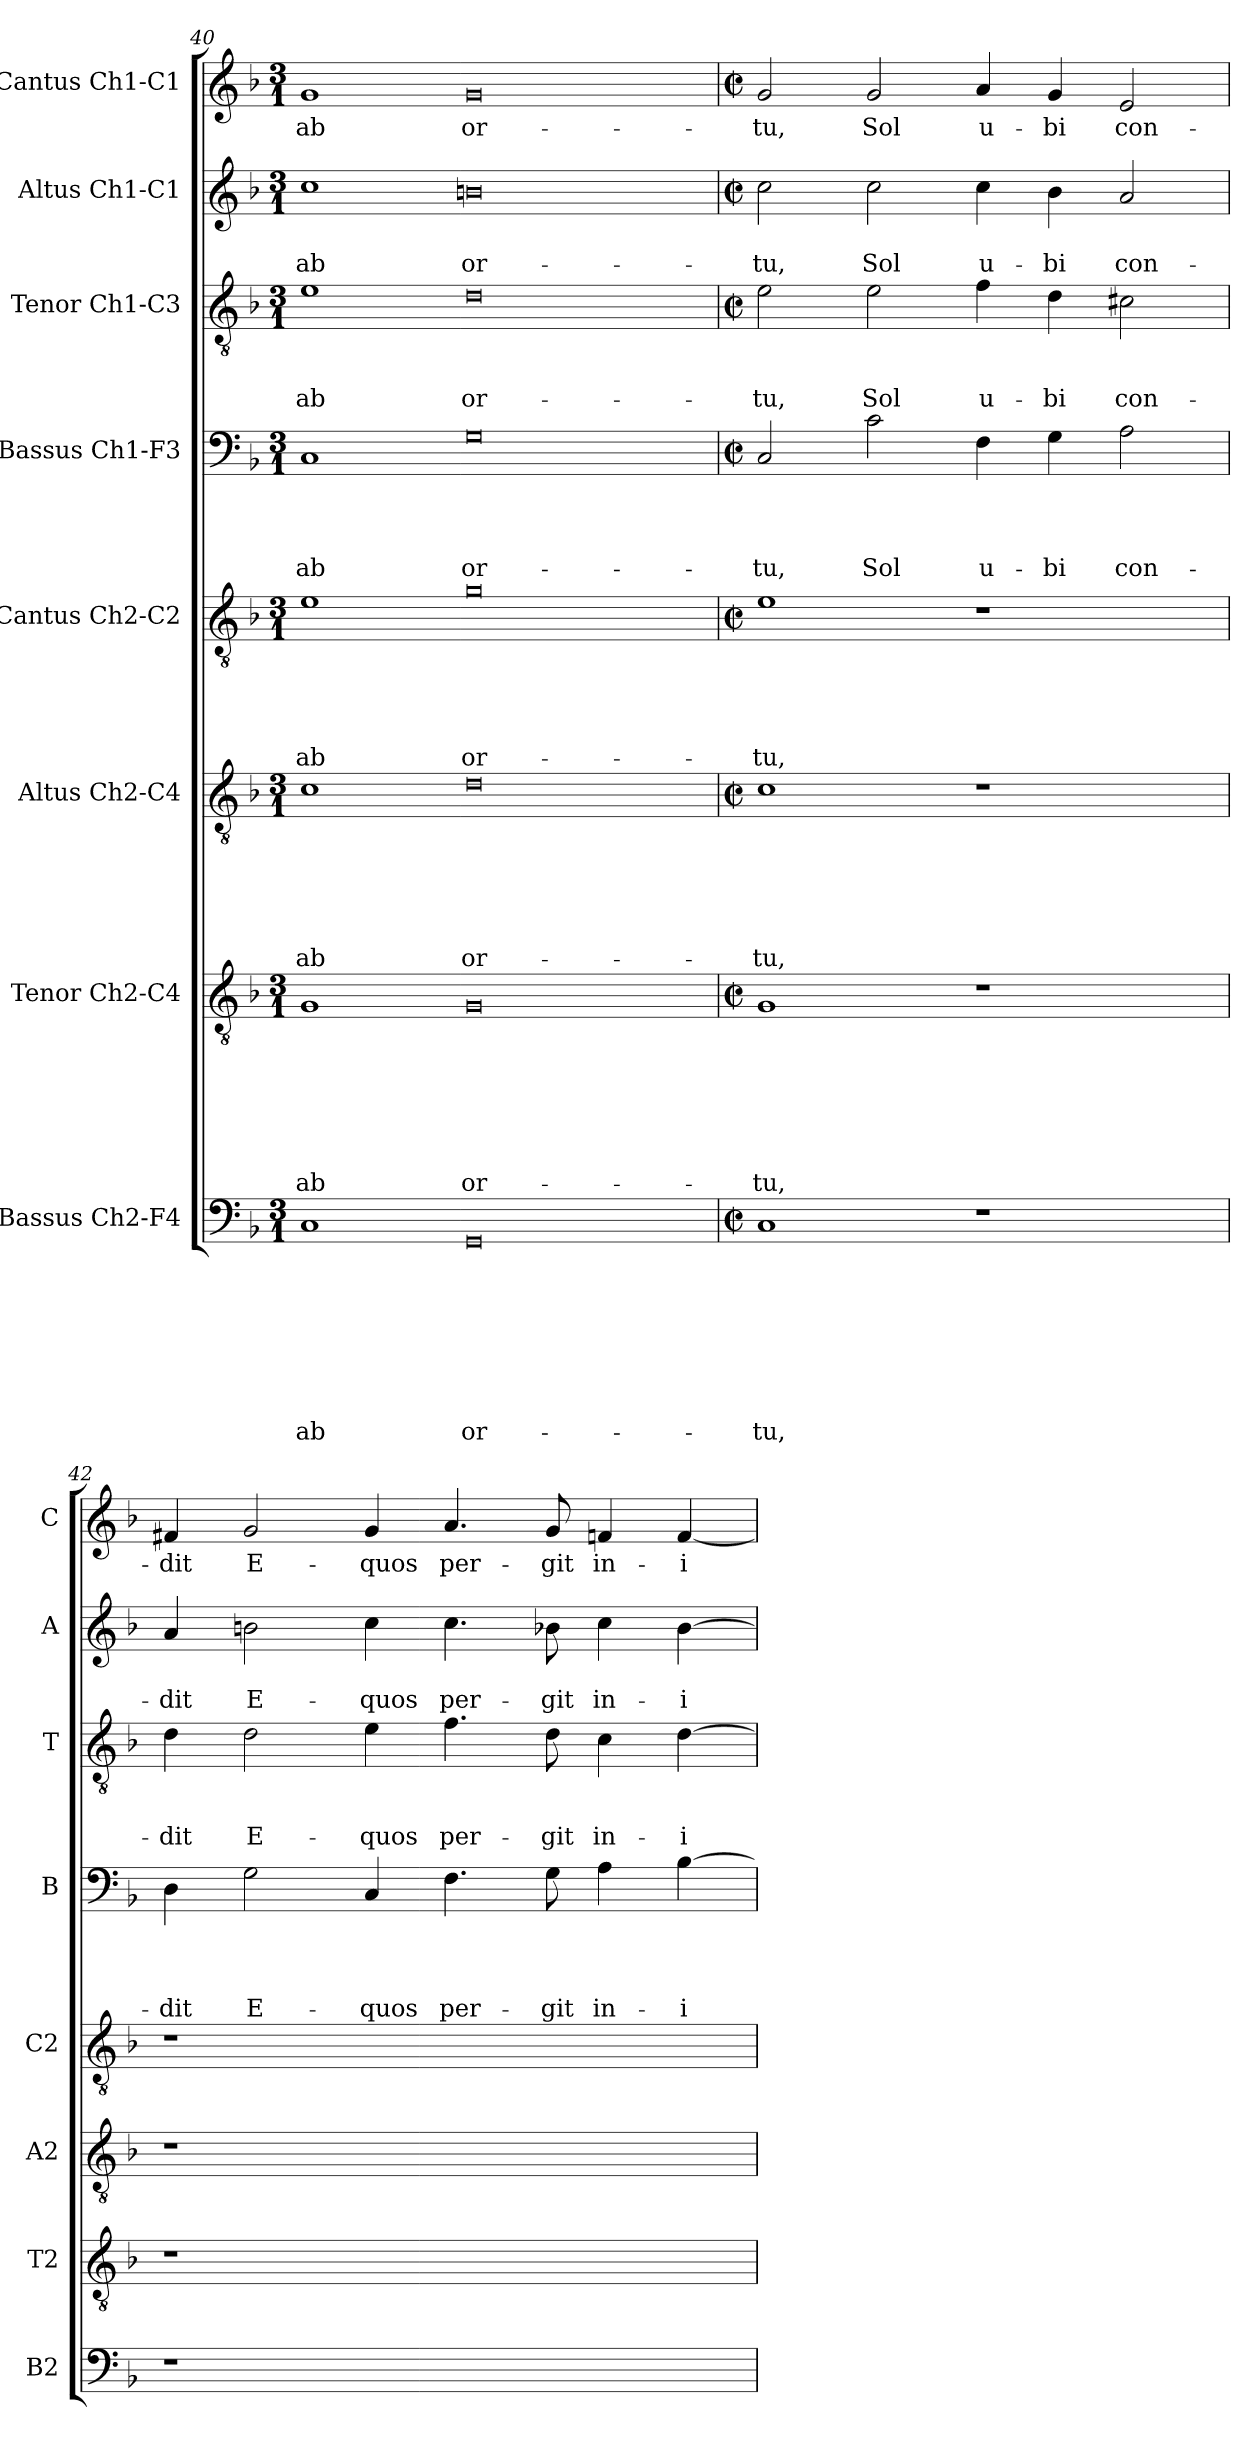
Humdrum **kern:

**kern	**text	**text	**text	**text	**text	**text	**text	**text	**kern	**text	**text	**text	**text	**text	**text	**text	**kern	**text	**text	**text	**text	**text	**text	**kern	**text	**text	**text	**text	**text	**kern	**text	**text	**text	**text	**kern	**text	**text	**text	**kern	**text	**text	**kern	**text
*part8	*part8	*part8	*part8	*part8	*part8	*part8	*part8	*part8	*part7	*part7	*part7	*part7	*part7	*part7	*part7	*part7	*part6	*part6	*part6	*part6	*part6	*part6	*part6	*part5	*part5	*part5	*part5	*part5	*part5	*part4	*part4	*part4	*part4	*part4	*part3	*part3	*part3	*part3	*part2	*part2	*part2	*part1	*part1
*staff8	*staff8	*staff8	*staff8	*staff8	*staff8	*staff8	*staff8	*staff8	*staff7	*staff7	*staff7	*staff7	*staff7	*staff7	*staff7	*staff7	*staff6	*staff6	*staff6	*staff6	*staff6	*staff6	*staff6	*staff5	*staff5	*staff5	*staff5	*staff5	*staff5	*staff4	*staff4	*staff4	*staff4	*staff4	*staff3	*staff3	*staff3	*staff3	*staff2	*staff2	*staff2	*staff1	*staff1
*I"Bassus Ch2-F4	*	*	*	*	*	*	*	*	*I"Tenor Ch2-C4	*	*	*	*	*	*	*	*I"Altus Ch2-C4	*	*	*	*	*	*	*I"Cantus Ch2-C2	*	*	*	*	*	*I"Bassus Ch1-F3	*	*	*	*	*I"Tenor Ch1-C3	*	*	*	*I"Altus Ch1-C1	*	*	*I"Cantus Ch1-C1	*
*I'B2	*	*	*	*	*	*	*	*	*I'T2	*	*	*	*	*	*	*	*I'A2	*	*	*	*	*	*	*I'C2	*	*	*	*	*	*I'B	*	*	*	*	*I'T	*	*	*	*I'A	*	*	*I'C	*
*clefF4	*	*	*	*	*	*	*	*	*clefGv2	*	*	*	*	*	*	*	*clefGv2	*	*	*	*	*	*	*clefGv2	*	*	*	*	*	*clefF4	*	*	*	*	*clefGv2	*	*	*	*clefG2	*	*	*clefG2	*
*k[b-]	*	*	*	*	*	*	*	*	*k[b-]	*	*	*	*	*	*	*	*k[b-]	*	*	*	*	*	*	*k[b-]	*	*	*	*	*	*k[b-]	*	*	*	*	*k[b-]	*	*	*	*k[b-]	*	*	*k[b-]	*
*F:	*	*	*	*	*	*	*	*	*F:	*	*	*	*	*	*	*	*F:	*	*	*	*	*	*	*F:	*	*	*	*	*	*F:	*	*	*	*	*F:	*	*	*	*F:	*	*	*F:	*
*M3/1	*	*	*	*	*	*	*	*	*M3/1	*	*	*	*	*	*	*	*M3/1	*	*	*	*	*	*	*M3/1	*	*	*	*	*	*M3/1	*	*	*	*	*M3/1	*	*	*	*M3/1	*	*	*M3/1	*
=40	=40	=40	=40	=40	=40	=40	=40	=40	=40	=40	=40	=40	=40	=40	=40	=40	=40	=40	=40	=40	=40	=40	=40	=40	=40	=40	=40	=40	=40	=40	=40	=40	=40	=40	=40	=40	=40	=40	=40	=40	=40	=40	=40
!	!	!	!	!	!	!	!	!LO:LY:b	!	!	!	!	!	!	!	!LO:LY:b	!	!	!	!	!	!	!LO:LY:b	!	!	!	!	!	!LO:LY:b	!	!	!	!	!LO:LY:b	!	!	!	!LO:LY:b	!	!	!LO:LY:b	!	!LO:LY:b
1C	.	.	.	.	.	.	.	ab	1G	.	.	.	.	.	.	ab	1c	.	.	.	.	.	ab	1e	.	.	.	.	ab	1C	.	.	.	ab	1e	.	.	ab	1cc	.	ab	1g	ab
!	!	!	!	!	!	!	!	!LO:LY:b	!	!	!	!	!	!	!	!LO:LY:b	!	!	!	!	!	!	!LO:LY:b	!	!	!	!	!	!LO:LY:b	!	!	!	!	!LO:LY:b	!	!	!	!LO:LY:b	!	!	!LO:LY:b	!	!LO:LY:b
0GG	.	.	.	.	.	.	.	or-	0G	.	.	.	.	.	.	or-	0d	.	.	.	.	.	or-	0g	.	.	.	.	or-	0G	.	.	.	or-	0d	.	.	or-	0bn	.	or-	0g	or-
=41	=41	=41	=41	=41	=41	=41	=41	=41	=41	=41	=41	=41	=41	=41	=41	=41	=41	=41	=41	=41	=41	=41	=41	=41	=41	=41	=41	=41	=41	=41	=41	=41	=41	=41	=41	=41	=41	=41	=41	=41	=41	=41	=41
*M2/2	*	*	*	*	*	*	*	*	*M2/2	*	*	*	*	*	*	*	*M2/2	*	*	*	*	*	*	*M2/2	*	*	*	*	*	*M2/2	*	*	*	*	*M2/2	*	*	*	*M2/2	*	*	*M2/2	*
*met(c|)	*	*	*	*	*	*	*	*	*met(c|)	*	*	*	*	*	*	*	*met(c|)	*	*	*	*	*	*	*met(c|)	*	*	*	*	*	*met(c|)	*	*	*	*	*met(c|)	*	*	*	*met(c|)	*	*	*met(c|)	*
!	!	!	!	!	!	!	!	!LO:LY:b	!	!	!	!	!	!	!	!LO:LY:b	!	!	!	!	!	!	!LO:LY:b	!	!	!	!	!	!LO:LY:b	!	!	!	!	!LO:LY:b	!	!	!	!LO:LY:b	!	!	!LO:LY:b	!	!LO:LY:b
1C	.	.	.	.	.	.	.	-tu,	1G	.	.	.	.	.	.	-tu,	1c	.	.	.	.	.	-tu,	1e	.	.	.	.	-tu,	2C/	.	.	.	-tu,	2e\	.	.	-tu,	2cc\	.	-tu,	2g/	-tu,
!	!	!	!	!	!	!	!	!	!	!	!	!	!	!	!	!	!	!	!	!	!	!	!	!	!	!	!	!	!	!	!	!	!	!LO:LY:b	!	!	!	!LO:LY:b	!	!	!LO:LY:b	!	!LO:LY:b
.	.	.	.	.	.	.	.	.	.	.	.	.	.	.	.	.	.	.	.	.	.	.	.	.	.	.	.	.	.	2c\	.	.	.	Sol	2e\	.	.	Sol	2cc\	.	Sol	2g/	Sol
!	!	!	!	!	!	!	!	!	!	!	!	!	!	!	!	!	!	!	!	!	!	!	!	!	!	!	!	!	!	!	!	!	!	!LO:LY:b	!	!	!	!LO:LY:b	!	!	!LO:LY:b	!	!LO:LY:b
1r	.	.	.	.	.	.	.	.	1r	.	.	.	.	.	.	.	1r	.	.	.	.	.	.	1r	.	.	.	.	.	4F\	.	.	.	u-	4f\	.	.	u-	4cc\	.	u-	4a/	u-
!	!	!	!	!	!	!	!	!	!	!	!	!	!	!	!	!	!	!	!	!	!	!	!	!	!	!	!	!	!	!	!	!	!	!LO:LY:b	!	!	!	!LO:LY:b	!	!	!LO:LY:b	!	!LO:LY:b
.	.	.	.	.	.	.	.	.	.	.	.	.	.	.	.	.	.	.	.	.	.	.	.	.	.	.	.	.	.	4G\	.	.	.	-bi	4d\	.	.	-bi	4b-\	.	-bi	4g/	-bi
!	!	!	!	!	!	!	!	!	!	!	!	!	!	!	!	!	!	!	!	!	!	!	!	!	!	!	!	!	!	!	!	!	!	!LO:LY:b	!	!	!	!LO:LY:b	!	!	!LO:LY:b	!	!LO:LY:b
.	.	.	.	.	.	.	.	.	.	.	.	.	.	.	.	.	.	.	.	.	.	.	.	.	.	.	.	.	.	2A\	.	.	.	con-	2c#X\	.	.	con-	2a/	.	con-	2e/	con-
=42	=42	=42	=42	=42	=42	=42	=42	=42	=42	=42	=42	=42	=42	=42	=42	=42	=42	=42	=42	=42	=42	=42	=42	=42	=42	=42	=42	=42	=42	=42	=42	=42	=42	=42	=42	=42	=42	=42	=42	=42	=42	=42	=42
!	!	!	!	!	!	!	!	!	!	!	!	!	!	!	!	!	!	!	!	!	!	!	!	!	!	!	!	!	!	!	!	!	!	!LO:LY:b	!	!	!	!LO:LY:b	!	!	!LO:LY:b	!	!LO:LY:b
1r	.	.	.	.	.	.	.	.	1r	.	.	.	.	.	.	.	1r	.	.	.	.	.	.	1r	.	.	.	.	.	4D\	.	.	.	-dit	4d\	.	.	-dit	4a/	.	-dit	4f#X/	-dit
!	!	!	!	!	!	!	!	!	!	!	!	!	!	!	!	!	!	!	!	!	!	!	!	!	!	!	!	!	!	!	!	!	!	!LO:LY:b	!	!	!	!LO:LY:b	!	!	!LO:LY:b	!	!LO:LY:b
.	.	.	.	.	.	.	.	.	.	.	.	.	.	.	.	.	.	.	.	.	.	.	.	.	.	.	.	.	.	2G\	.	.	.	E-	2d\	.	.	E-	2bn\	.	E-	2g/	E-
!	!	!	!	!	!	!	!	!	!	!	!	!	!	!	!	!	!	!	!	!	!	!	!	!	!	!	!	!	!	!	!	!	!	!LO:LY:b	!	!	!	!LO:LY:b	!	!	!LO:LY:b	!	!LO:LY:b
.	.	.	.	.	.	.	.	.	.	.	.	.	.	.	.	.	.	.	.	.	.	.	.	.	.	.	.	.	.	4C/	.	.	.	-quos	4e\	.	.	-quos	4cc\	.	-quos	4g/	-quos
!	!	!	!	!	!	!	!	!	!	!	!	!	!	!	!	!	!	!	!	!	!	!	!	!	!	!	!	!	!	!	!	!	!	!LO:LY:b	!	!	!	!LO:LY:b	!	!	!LO:LY:b	!	!LO:LY:b
1ryy	.	.	.	.	.	.	.	.	1ryy	.	.	.	.	.	.	.	1ryy	.	.	.	.	.	.	1ryy	.	.	.	.	.	4.F\	.	.	.	per-	4.f\	.	.	per-	4.cc\	.	per-	4.a/	per-
!	!	!	!	!	!	!	!	!	!	!	!	!	!	!	!	!	!	!	!	!	!	!	!	!	!	!	!	!	!	!	!	!	!	!LO:LY:b	!	!	!	!LO:LY:b	!	!	!LO:LY:b	!	!LO:LY:b
.	.	.	.	.	.	.	.	.	.	.	.	.	.	.	.	.	.	.	.	.	.	.	.	.	.	.	.	.	.	8G\	.	.	.	-git	8d\	.	.	-git	8b-X\	.	-git	8g/	-git
!	!	!	!	!	!	!	!	!	!	!	!	!	!	!	!	!	!	!	!	!	!	!	!	!	!	!	!	!	!	!	!	!	!	!LO:LY:b	!	!	!	!LO:LY:b	!	!	!LO:LY:b	!	!LO:LY:b
.	.	.	.	.	.	.	.	.	.	.	.	.	.	.	.	.	.	.	.	.	.	.	.	.	.	.	.	.	.	4A\	.	.	.	in-	4c\	.	.	in-	4cc\	.	in-	4fn/	in-
!	!	!	!	!	!	!	!	!	!	!	!	!	!	!	!	!	!	!	!	!	!	!	!	!	!	!	!	!	!	!	!	!	!	!LO:LY:b	!	!	!	!LO:LY:b	!	!	!LO:LY:b	!	!LO:LY:b
.	.	.	.	.	.	.	.	.	.	.	.	.	.	.	.	.	.	.	.	.	.	.	.	.	.	.	.	.	.	[4B-\	.	.	.	-i-	[4d\	.	.	-i-	[4b-\	.	-i-	[4f/	-i-
=	=	=	=	=	=	=	=	=	=	=	=	=	=	=	=	=	=	=	=	=	=	=	=	=	=	=	=	=	=	=	=	=	=	=	=	=	=	=	=	=	=	=	=
*-	*-	*-	*-	*-	*-	*-	*-	*-	*-	*-	*-	*-	*-	*-	*-	*-	*-	*-	*-	*-	*-	*-	*-	*-	*-	*-	*-	*-	*-	*-	*-	*-	*-	*-	*-	*-	*-	*-	*-	*-	*-	*-	*-
